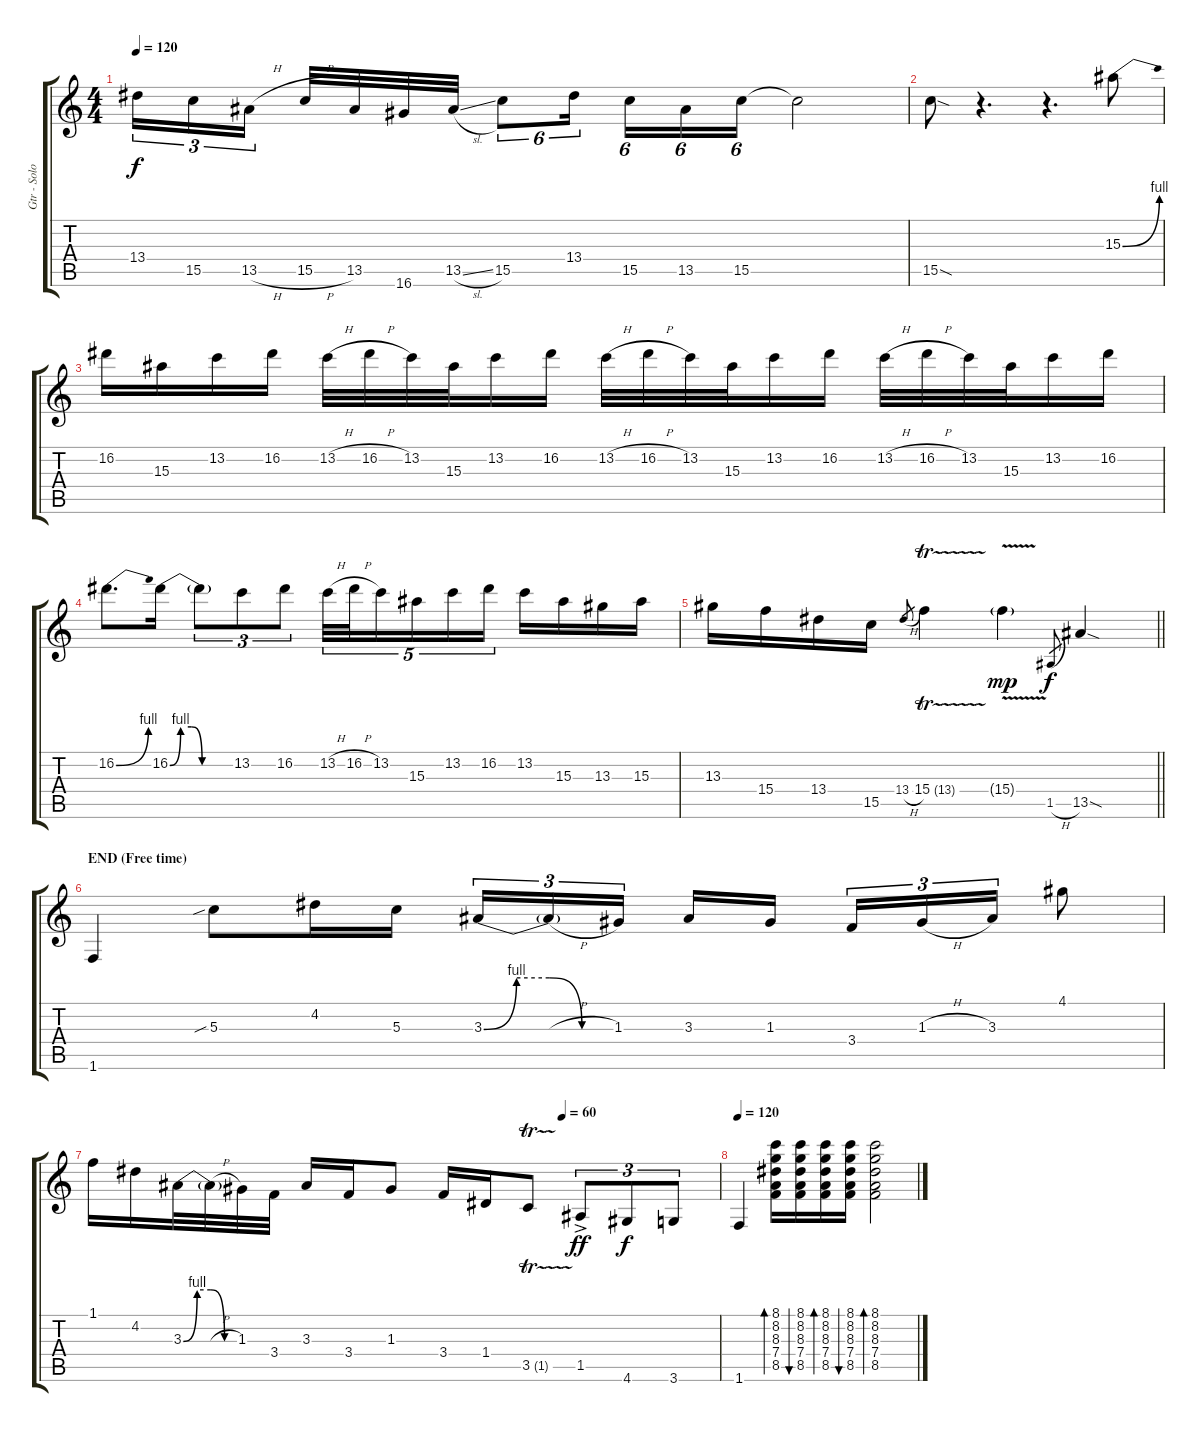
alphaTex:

\track ("Gtr - Solo" "Gtr - Solo") {instrument overdrivenguitar}
\staff {score tabs}
\tuning (E4 B3 G3 D3 A2 E2) {hide}
\ts (4 4)
\tempo 120
\clef g2
\ks c
13.4.16{tu (3 2) dy f} 15.5.16{tu (3 2)} 13.5{h}.16{tu (3 2) beam splitsecondary} 15.5{h}.32 13.5.32 16.6.32 13.5{sl}.32 15.5.8{tu (6 4)} 13.4.16{tu (6 4)} 15.5.16{tu (6 4)} 13.5.16{tu (6 4)} 15.5.16{tu (6 4)} 15.5{t}.2 |
15.5{sod}.8 r.4{d} r.4{d} 15.3{be (bend 0 0 60 4)}.8 |
16.2.16 15.3.16 13.2.16 16.2.16 13.2{h}.32 16.2{h}.32 13.2.32 15.3.32 13.2.16 16.2.16 13.2{h}.32 16.2{h}.32 13.2.32 15.3.32 13.2.16 16.2.16 13.2{h}.32 16.2{h}.32 13.2.32 15.3.32 13.2.16 16.2.16 |
16.2{be (bend 0 0 60 4)}.8{d} 16.2{be (custom 0 0 10 4 20 4 30 0 60 0)}.16 16.2{t}.8{tu (3 2)} 13.2.8{tu (3 2)} 16.2.8{tu (3 2)} 13.2{h}.32{tu (5 4)} 16.2{h}.32{tu (5 4)} 13.2.16{tu (5 4)} 15.3.16{tu (5 4)} 13.2.16{tu (5 4)} 16.2.16{tu (5 4)} 13.2.16 15.3.16 13.3.16 15.3.16 |
\barLineRight lightlight
13.3.16 15.4.16 13.4.16 15.5.16 13.4{h}.8{gr} 15.4{tr (13 32)}.4 15.4{v g}.4{dy mp} 1.5{h}.8{gr dy f} 13.5{sod}.4 |
\section ("" "END (Free time)")
1.6.4 5.3{sib}.8 4.2.16 5.3.16 3.3{be (custom 0 0 15 4 30 4 45 0 60 0)}.16{tu (3 2)} 3.3{h t}.16{tu (3 2)} 1.3.16{tu (3 2) beam splitsecondary} 3.3.16 1.3.16 3.4.16{tu (3 2)} 1.3{h}.16{tu (3 2)} 3.3.16{tu (3 2)} 4.1.8 |
\tempo (60 0.75)
1.1.16 4.2.16 3.3{be (custom 0 0 15 4 30 4 45 0 60 0)}.32 3.3{h t}.32 1.3.32 3.4.32 3.3.16 3.4.16 1.3.8 3.4.16 1.4.16 3.5{tr (1 32)}.8 1.5{ac}.8{tu (3 2) dy ff} 4.6.8{tu (3 2) dy f} 3.6.8{tu (3 2)} |
\tempo 120
1.6.4 (8.1 8.2 8.3 7.4 8.5).16{bd 30} (8.1 8.2 8.3 7.4 8.5).16{bu 30} (8.1 8.2 8.3 7.4 8.5).16{bd 30} (8.1 8.2 8.3 7.4 8.5).16{bu 30} (8.1 8.2 8.3 7.4 8.5).2{bd 30}
